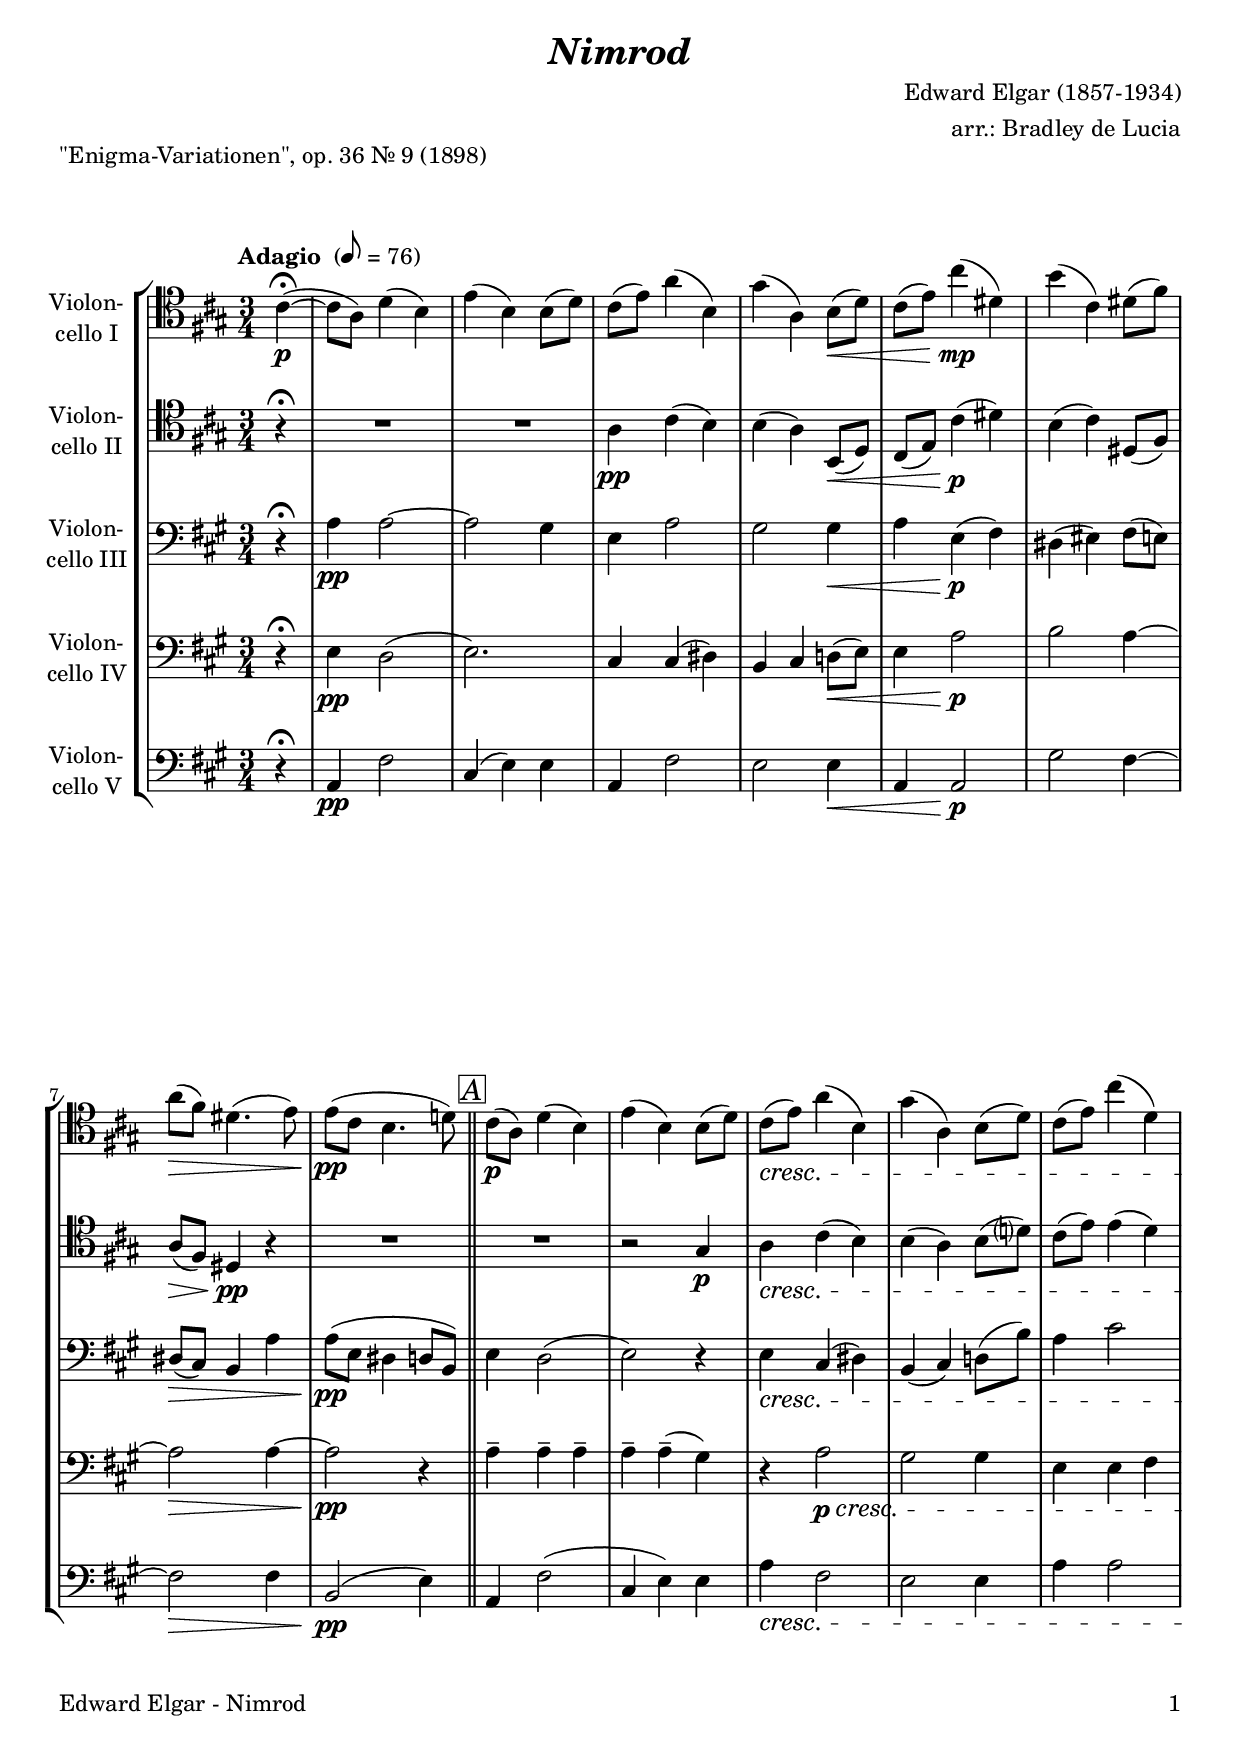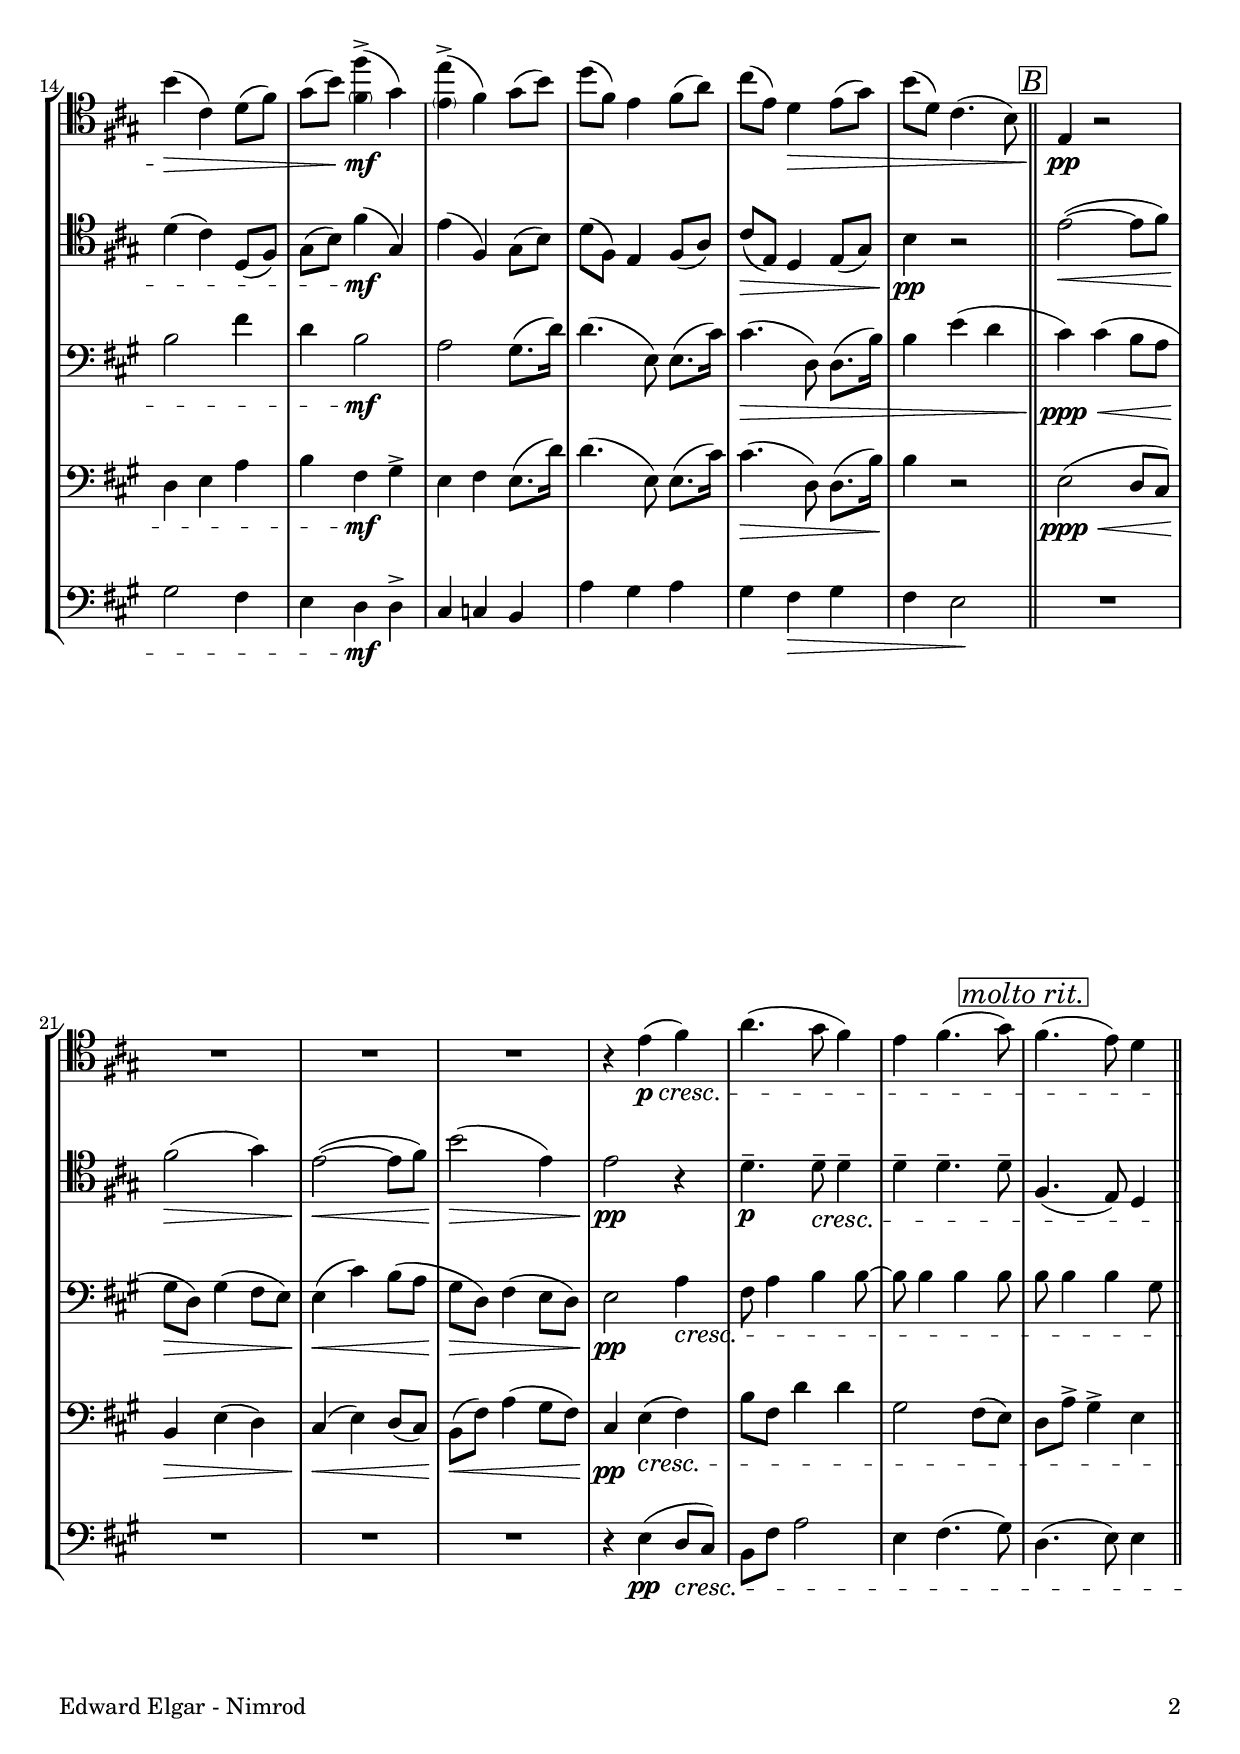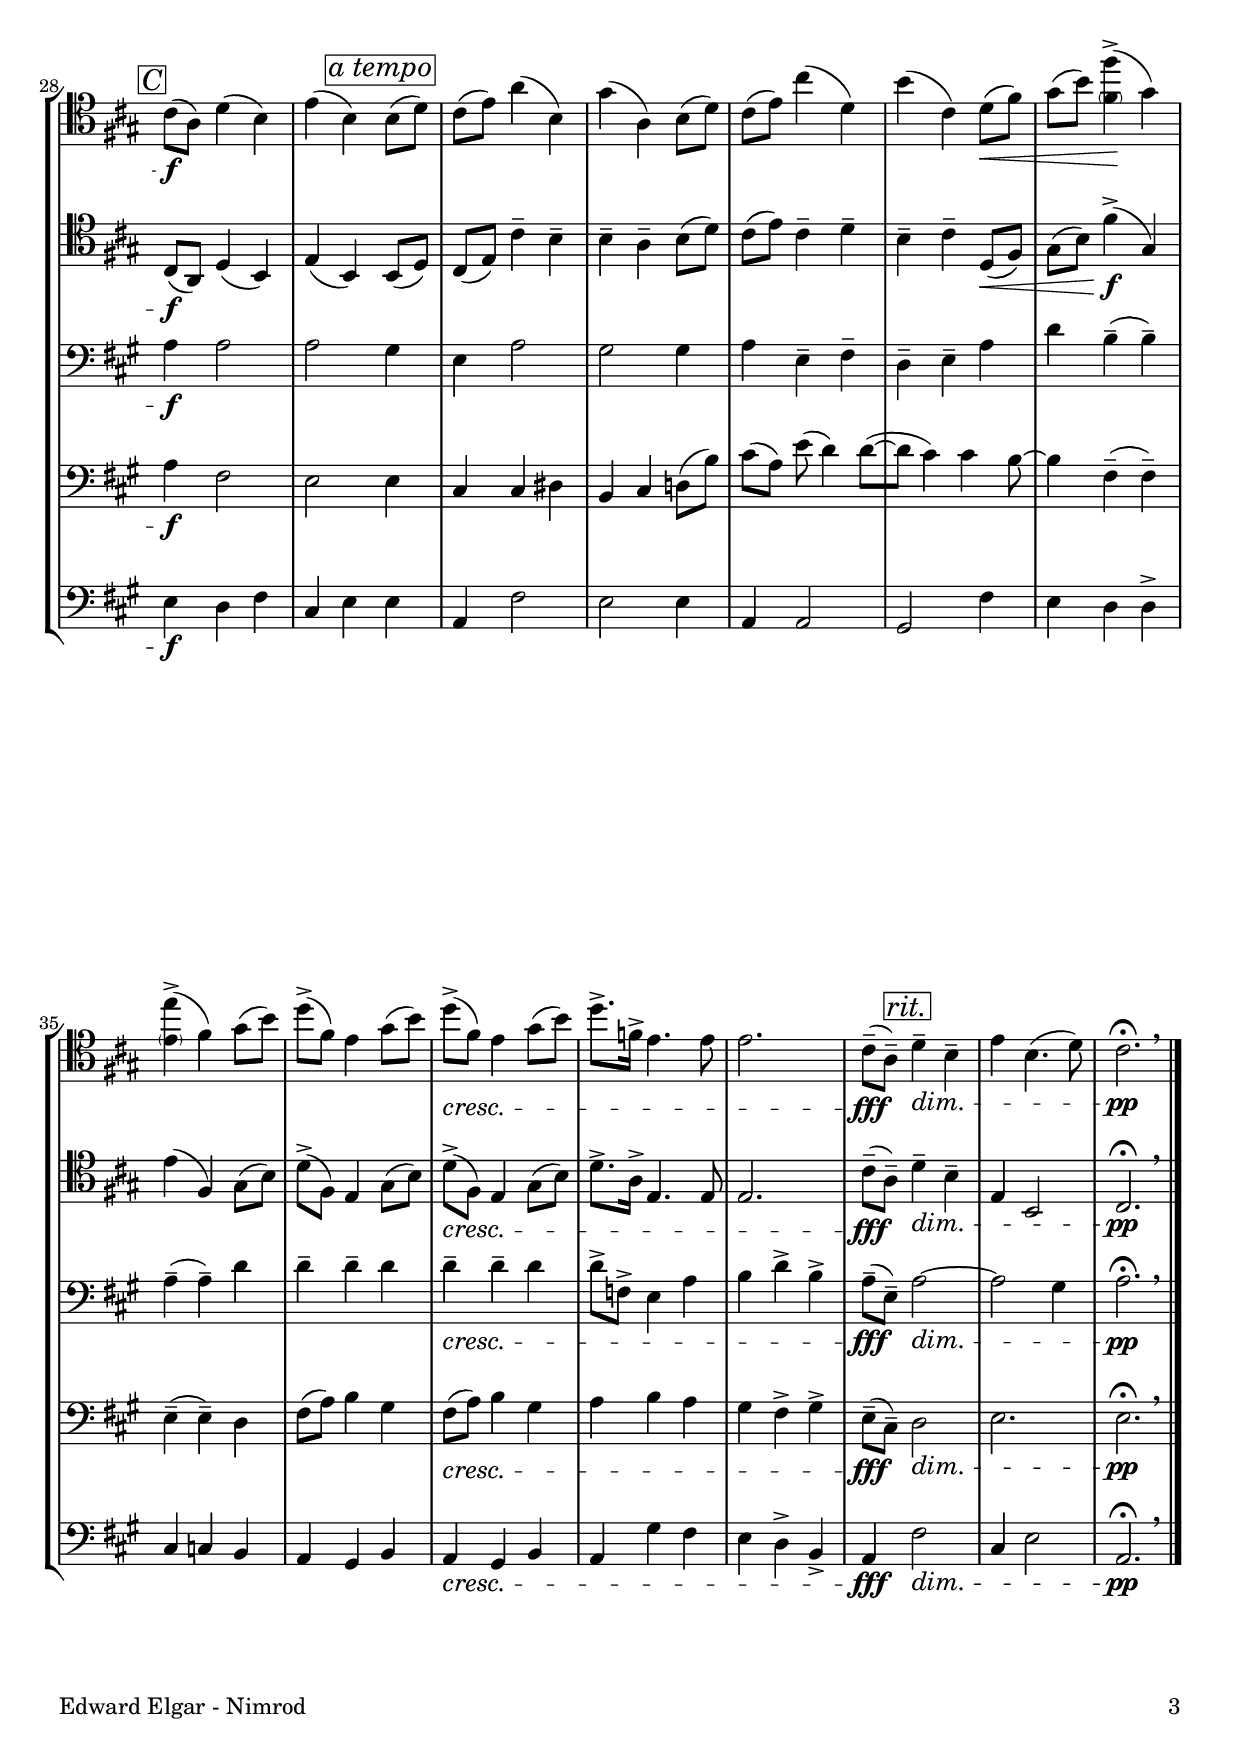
\version "2.22.0"
\include "deutsch.ly"
  
#(set-global-staff-size 20)

\header {
  title     = \markup \bold \italic "Nimrod"
  composer  = "Edward Elgar (1857-1934)"
  arranger  = "arr.: Bradley de Lucia"
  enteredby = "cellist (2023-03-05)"
  piece     = "\"Enigma-Variationen\", op. 36 Nr. 9 (1898)"
}

voiceconsts = {
  \key g \major
  \time 3/4
  \clef "bass"
  \numericTimeSignature
  \compressEmptyMeasures
  % Set default beaming for all staves
%  \set Timing.beamExceptions = #'()
%  \set Timing.baseMoment     = #(ly:make-moment 1 4)
%  \set Timing.beatStructure  = #'(1 1 1)
  \tempo "Adagio " 8=76
}

mifl = "flute"
mivl = "violin"
miba = "cello"
mipz = "pizzicato strings"

boxa = { \bar "||" \mark \markup \box \italic "A" }
boxb = { \bar "||" \mark \markup \box \italic "B" }
boxc = { \bar "||" \mark \markup \box \italic "C" }

atem = \mark \markup \box \italic "a tempo"
mrit = \mark \markup \box \italic "molto rit."
rit  = \mark \markup \box \italic "rit."

va = \relative c' {
  \voiceconsts
  \clef "tenor"

  \partial 4 h4(~\fermata\p
  h8 g) c4( a)
  d( a) a8( c)
  h( d) g4( a,)
  fis'( g,) a8(\< c)
  h( d) h'4(\!\mp cis,)
  a'( h,) cis8( e)
  g(\> e) cis4.( d8)

  d(\!\pp h a4. c!8) \boxa
  h(\p g) c4( a)
  d( a) a8( c)
  h(\cresc d) g4( a,)
  fis'( g,) a8( c)
  h( d) h'4( c,)
  a'(\> h,) c8( e)
  fis( a) <\parenthesize e e'>4(->\!\mf fis)

  <\parenthesize d d'>(-> e) fis8( a)
  c( e,) d4 e8( g)

  h( d,) c4\> d8( fis)
  a( c,) h4.( a8) \boxb
  d,4\!\pp r2
  R2.*3
  r4 d'(\p\cresc e)
  g4.( fis8 e4)

  d e4.( fis8) \mrit
  e4.( d8) c4 \boxc
  h8(\f g) c4( a)
  d( a) \atem a8( c)
  h( d) g4( a,)
  fis'( g,) a8( c)

  h( d) h'4( c,)
  a'( h,) c8(\< e)
  fis( a) <\parenthesize e e'>4(->\! fis)
  <\parenthesize d d'>(-> e) fis8( a)
  c(-> e,) d4 fis8( a)

  c(->\cresc e,) d4 fis8( a)
  c8.-> es,16-> d4. d8
  d2.
  h8(--\fff g)-- \rit c4--\dim a--
  d a4.( c8)
  h2.\fermata\pp \breathe \bar "|."
}

vb = \relative c' {
  \voiceconsts
  \clef "tenor"
  
  \partial 4 r4\fermata
  R2.*2
  g4\pp h( a)
  a( g) a,8(\< c)
  h( d) h'4(\!\p cis)
  a( h) cis,8( e)
  g(\> e) cis4\!\pp r
  R2. \boxa

  R
  r2 fis4\p
  g\cresc h( a)
  a( g) a8( c?)
  h( d) d4( c)
  c( h) c,8( e)
  fis( a) e'4(\mf fis,)
  d'( e,) fis8( a)

  c( e,) d4 e8( g)
  h(\> d,) c4 d8( fis)
  a4\!\pp r2 \boxb
  d2(~\< d8 e)
  e2(\!\> fis4)
  d2(~\!\< d8 e)
  a2(\!\> d,4)
  d2\!\pp r4

  c4.--\p c8--\cresc c4--
  c-- c4.-- c8-- \mrit
  e,4.( d8) c4
  h8(\f g) c4( a)
  d( a) \atem a8( c)
  h( d) h'4-- a--

  a-- g-- a8( c)
  h( d) h4-- c--
  a-- h-- c,8(\< e)
  fis( a) e'4(->\!\f fis,)
  d'( e,) fis8( a)
  c(-> e,) d4 fis8( a)

  c(->\cresc e,) d4 fis8( a)
  c8.-> g16-> d4. d8
  d2.
  h'8(--\fff g)-- \rit c4--\dim a--
  d, a2
  h2.\fermata\pp \breathe \bar "|."
}

vc = \relative c' {
  \voiceconsts

  \partial 4 r4\fermata
  g\pp g2~
  g fis4
  d g2
  fis fis4\<
  g d(\!\p e)
  cis( dis) e8( d)

  cis(\> h) a4 g'
  g8(\!\pp d cis4 c8 a) \boxa
  d4 c2(
  d) r4
  d\cresc h( cis)
  a( h) c!8( a')

  g4 h2
  a e'4
  c a2\mf
  g fis8.( c'16)
  c4.( d,8) d8.( h'16)
  h4.(\> c,8) c8.( a'16)
  a4 d( c \boxb

  h)\!\ppp\< h( a8 g
  fis\!\> c) fis4( e8 d)
  d4(\!\< h') a8( g
  fis\!\> c) e4( d8 c)
  d2\!\pp g4\cresc
  e8 g4 a a8~

  a a4 a a8 \mrit
  a a4 a fis8 \boxc
  g4\f g2
  g \atem fis4
  d g2
  fis fis4

  g d-- e--
  c-- d-- g
  c a(-- a)--
  g(-- g)-- c
  c-- c-- c

  c--\cresc c-- c
  c8-> es,-> d4 g
  a c-> a->
  g8(--\fff d)-- \rit g2~\dim
  g fis4
  g2.\fermata\pp \breathe \bar "|."
}

vd = \relative c {
  \voiceconsts

  \partial 4 r4\fermata
  d\pp c2(
  d2.)
  h4 h( cis)
  a h c!8(\< d)
  d4 g2\!\p

  a g4~
  g2\> g4~
  g2\!\pp r4 \boxa
  g-- g-- g--
  g-- g(-- fis)
  r g2\p\cresc

  fis fis4
  d d e
  c d g
  a e\mf fis->
  d e d8.( c'16)
  c4.( d,8) d8.( h'16)
  h4.(\> c,8) c8.( a'16)
  a4\! r2 \boxb

  d,2(\ppp\< c8 h)
  a4\!\> d( c)
  h(\!\< d) c8( h)
  a(\!\< e') g4( fis8 e)
  h4\!\pp d(\cresc e)
  a8 e c'4 c

  fis,2 e8( d) \mrit
  c g'-> fis4-> d \boxc
  g\f e2
  d \atem d4
  h h cis

  a h c!8( a')
  h[( g)] d'( c4) c8([~
  c] h4) h a8~
  a4 e(-- e)--
  d(-- d)-- c
  
  e8( g) a4 fis
  e8(\cresc g) a4 fis
  g a g
  fis e-> fis->
  d8(--\fff h)-- \rit c2\dim
  d2.
  d\fermata\pp \breathe \bar "|."
}

ve = \relative c {
  \voiceconsts

  \partial 4 r4\fermata
  g\pp e'2
  h4( d) d
  g, e'2
  d d4\< g, g2\!\p

  fis' e4~
  e2\> e4
  a,2(\!\pp d4) \boxa
  g, e'2(
  h4 d) d
  g\cresc e2
  d d4

  g g2
  fis e4
  d c\mf c->
  h b a
  g' fis g
  fis e\> fis
  e d2\! \boxb
  R2.*4

  r4 d(\pp c8\cresc h)
  a e' g2
  d4 e4.( fis8) \mrit
  c4.( d8) d4 \boxc
  d\f c e
  h d \atem d

  g, e'2
  d d4
  g, g2
  fis e'4
  d c c->
  h b a

  g fis a
  g\cresc fis a
  g fis' e
  d c-> a->
  g\fff \rit e'2\dim
  h4 d2
  g,2.\fermata\pp \breathe \bar "|."
}


music = \new StaffGroup <<
      \new Staff {
	\set Staff.midiInstrument = \miba
	\set Staff.instrumentName = \markup \center-column { "Violon-" "cello I" }
	\transpose g a { \va }
      }

      \new Staff {
	\set Staff.midiInstrument = \miba
	\set Staff.instrumentName = \markup \center-column { "Violon-" "cello II" }
	\transpose g a { \vb }
      }

      \new Staff {
	\set Staff.midiInstrument = \miba
	\set Staff.instrumentName = \markup \center-column { "Violon-" "cello III" }
	\transpose g a { \vc }
      }

      \new Staff {
	\set Staff.midiInstrument = \miba
	\set Staff.instrumentName = \markup \center-column { "Violon-" "cello IV" }
	\transpose g a { \vd }
      }

      \new Staff {
	\set Staff.midiInstrument = \miba
	\set Staff.instrumentName = \markup \center-column { "Violon-" "cello V" }
	\transpose g a { \ve }
      }
>>
\book {
   \paper {
    print-page-number = ##t
    print-first-page-number = ##t
    ragged-last-bottom = ##f
    oddHeaderMarkup = \markup \null
    evenHeaderMarkup = \markup \null
    oddFooterMarkup = \markup {
      \fill-line {
        \on-the-fly #print-page-number-check-first
        "Edward Elgar - Nimrod" \fromproperty #'page:page-number-string
      }
    }
    evenFooterMarkup = \oddFooterMarkup
  } \score {
    \music
    \layout {}
  }

  \score {
    \unfoldRepeats \music

    \midi {
      \context {
        \Score
      }
    }
  }
}